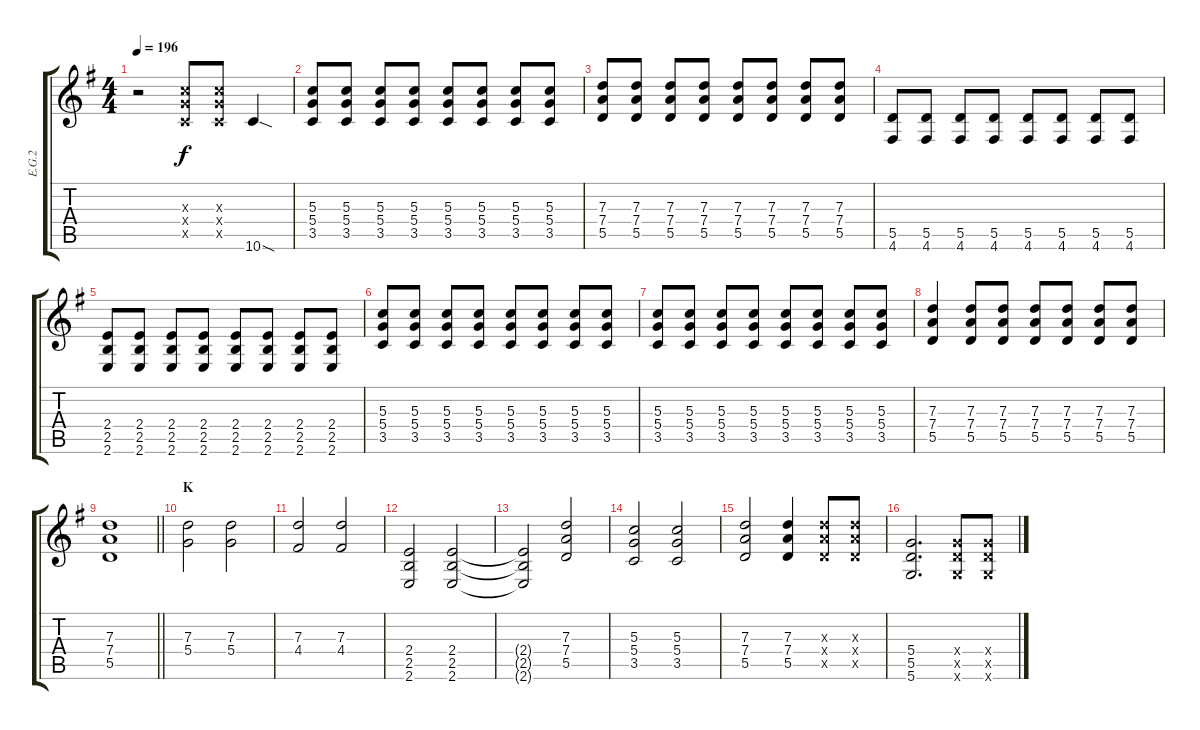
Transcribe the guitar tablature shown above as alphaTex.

\track ("E.G.2" "E.G.2") {instrument distortionguitar}
\staff {score tabs}
\tuning (E4 B3 G3 D3 A2 D2) {hide}
\ts (4 4)
\tempo 196
\clef g2
\ks g
r.2{dy f} (5.3{x} 5.4{x} 3.5{x}).8 (5.3{x} 5.4{x} 3.5{x}).8 10.6{sod}.4 |
(5.3 5.4 3.5).8 (5.3 5.4 3.5).8 (5.3 5.4 3.5).8 (5.3 5.4 3.5).8 (5.3 5.4 3.5).8 (5.3 5.4 3.5).8 (5.3 5.4 3.5).8 (5.3 5.4 3.5).8 |
(7.3 7.4 5.5).8 (7.3 7.4 5.5).8 (7.3 7.4 5.5).8 (7.3 7.4 5.5).8 (7.3 7.4 5.5).8 (7.3 7.4 5.5).8 (7.3 7.4 5.5).8 (7.3 7.4 5.5).8 |
(5.5 4.6).8 (5.5 4.6).8 (5.5 4.6).8 (5.5 4.6).8 (5.5 4.6).8 (5.5 4.6).8 (5.5 4.6).8 (5.5 4.6).8 |
(2.4 2.5 2.6).8 (2.4 2.5 2.6).8 (2.4 2.5 2.6).8 (2.4 2.5 2.6).8 (2.4 2.5 2.6).8 (2.4 2.5 2.6).8 (2.4 2.5 2.6).8 (2.4 2.5 2.6).8 |
(5.3 5.4 3.5).8 (5.3 5.4 3.5).8 (5.3 5.4 3.5).8 (5.3 5.4 3.5).8 (5.3 5.4 3.5).8 (5.3 5.4 3.5).8 (5.3 5.4 3.5).8 (5.3 5.4 3.5).8 |
(5.3 5.4 3.5).8 (5.3 5.4 3.5).8 (5.3 5.4 3.5).8 (5.3 5.4 3.5).8 (5.3 5.4 3.5).8 (5.3 5.4 3.5).8 (5.3 5.4 3.5).8 (5.3 5.4 3.5).8 |
(7.3 7.4 5.5).4 (7.3 7.4 5.5).8 (7.3 7.4 5.5).8 (7.3 7.4 5.5).8 (7.3 7.4 5.5).8 (7.3 7.4 5.5).8 (7.3 7.4 5.5).8 |
\barLineRight lightlight
(7.3 7.4 5.5).1 |
\section ("" "K")
(7.3 5.4).2 (7.3 5.4).2 |
(7.3 4.4).2 (7.3 4.4).2 |
(2.4 2.5 2.6).2 (2.4 2.5 2.6).2 |
(2.4{t} 2.5{t} 2.6{t}).2 (7.3 7.4 5.5).2 |
(5.3 5.4 3.5).2 (5.3 5.4 3.5).2 |
(7.3 7.4 5.5).2 (7.3 7.4 5.5).4 (7.3{x} 7.4{x} 5.5{x}).8 (7.3{x} 7.4{x} 5.5{x}).8 |
(5.4 5.5 5.6).2{d} (5.4{x} 5.5{x} 5.6{x}).8 (5.4{x} 5.5{x} 5.6{x}).8
